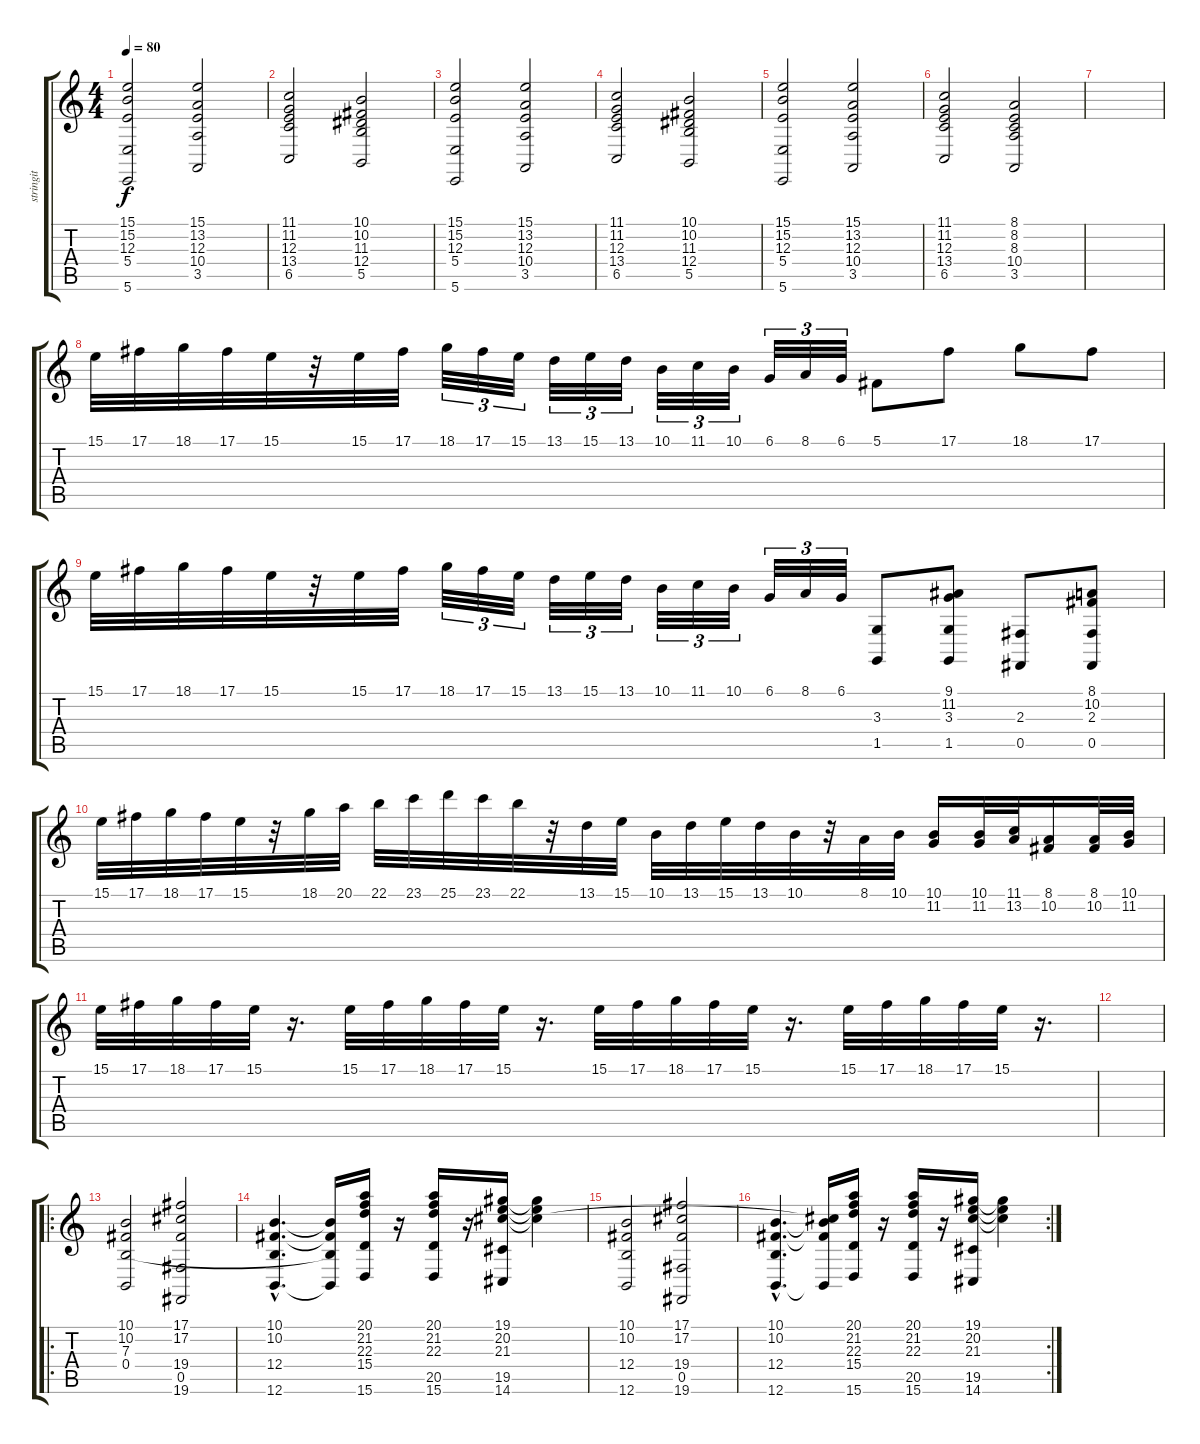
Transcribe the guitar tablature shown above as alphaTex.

\track ("stringit" "stringit") {instrument stringensemble1}
\staff {score tabs}
\tuning (Db4 Ab3 E3 B2 Gb2 B1) {hide}
\ts (4 4)
\tempo 80
\clef g2
\ks c
(15.1 15.2 12.3 5.4 5.6).2{dy f} (15.1 13.2 12.3 10.4 3.5).2 |
(11.1 11.2 12.3 13.4 6.5).2 (10.1 10.2 11.3 12.4 5.5).2 |
(15.1 15.2 12.3 5.4 5.6).2 (15.1 13.2 12.3 10.4 3.5).2 |
(11.1 11.2 12.3 13.4 6.5).2 (10.1 10.2 11.3 12.4 5.5).2 |
(15.1 15.2 12.3 5.4 5.6).2 (15.1 13.2 12.3 10.4 3.5).2 |
(11.1 11.2 12.3 13.4 6.5).2 (8.1 8.2 8.3 10.4 3.5).2 |
|
15.1.32{volume 16} 17.1.32 18.1.32 17.1.32 15.1.32 r.32 15.1.32 17.1.32 18.1.32{tu (3 2)} 17.1.32{tu (3 2)} 15.1.32{tu (3 2)} 13.1.32{tu (3 2)} 15.1.32{tu (3 2)} 13.1.32{tu (3 2)} 10.1.32{tu (3 2)} 11.1.32{tu (3 2)} 10.1.32{tu (3 2)} 6.1.32{tu (3 2)} 8.1.32{tu (3 2)} 6.1.32{tu (3 2)} 5.1.8 17.1.8 18.1.8 17.1.8 |
15.1.32 17.1.32 18.1.32 17.1.32 15.1.32 r.32 15.1.32 17.1.32 18.1.32{tu (3 2)} 17.1.32{tu (3 2)} 15.1.32{tu (3 2)} 13.1.32{tu (3 2)} 15.1.32{tu (3 2)} 13.1.32{tu (3 2)} 10.1.32{tu (3 2)} 11.1.32{tu (3 2)} 10.1.32{tu (3 2)} 6.1.32{tu (3 2)} 8.1.32{tu (3 2)} 6.1.32{tu (3 2)} (3.3 1.5).8 (9.1 11.2 3.3 1.5).8 (2.3 0.5).8 (8.1 10.2 2.3 0.5).8 |
15.1.32 17.1.32 18.1.32 17.1.32 15.1.32 r.32 18.1.32 20.1.32 22.1.32 23.1.32 25.1.32 23.1.32 22.1.32 r.32 13.1.32 15.1.32 10.1.32 13.1.32 15.1.32 13.1.32 10.1.32 r.32 8.1.32 10.1.32 (10.1 11.2).16 (10.1 11.2).32 (11.1 13.2).32 (8.1 10.2).16 (8.1 10.2).32 (10.1 11.2).32 |
15.1.32 17.1.32 18.1.32 17.1.32 15.1.32 r.16{d} 15.1.32 17.1.32 18.1.32 17.1.32 15.1.32 r.16{d} 15.1.32 17.1.32 18.1.32 17.1.32 15.1.32 r.16{d} 15.1.32 17.1.32 18.1.32 17.1.32 15.1.32 r.16{d} |
|
\ro
(10.1 10.2 7.3 0.4).2{volume 11} (17.1 17.2 19.4 0.5 19.6).2 |
(10.1{hac} 10.2{hac} 12.4{hac} 12.6{hac}).4{d} (10.1{t} 10.2{t} 7.3{t} 12.6{t}).16 (20.1 21.2 22.3 15.4 15.6).16 r.16 (20.1 21.2 22.3 20.5 15.6).16 r.16 (19.1 20.2 21.3 19.5 14.6).16 (19.1{t} 20.2{t} 21.3{t}).4 |
(10.1 10.2 12.4 12.6).2 (17.1 17.2 19.4 0.5 19.6).2 |
\rc 2
(10.1{hac} 10.2{hac} 12.4{hac} 12.6{hac}).4{d} (10.1{t} 10.2{t} 21.3{t} 12.6{t}).16 (20.1 21.2 22.3 15.4 15.6).16 r.16 (20.1 21.2 22.3 20.5 15.6).16 r.16 (19.1 20.2 21.3 19.5 14.6).16 (19.1{t} 20.2{t} 21.3{t}).4
